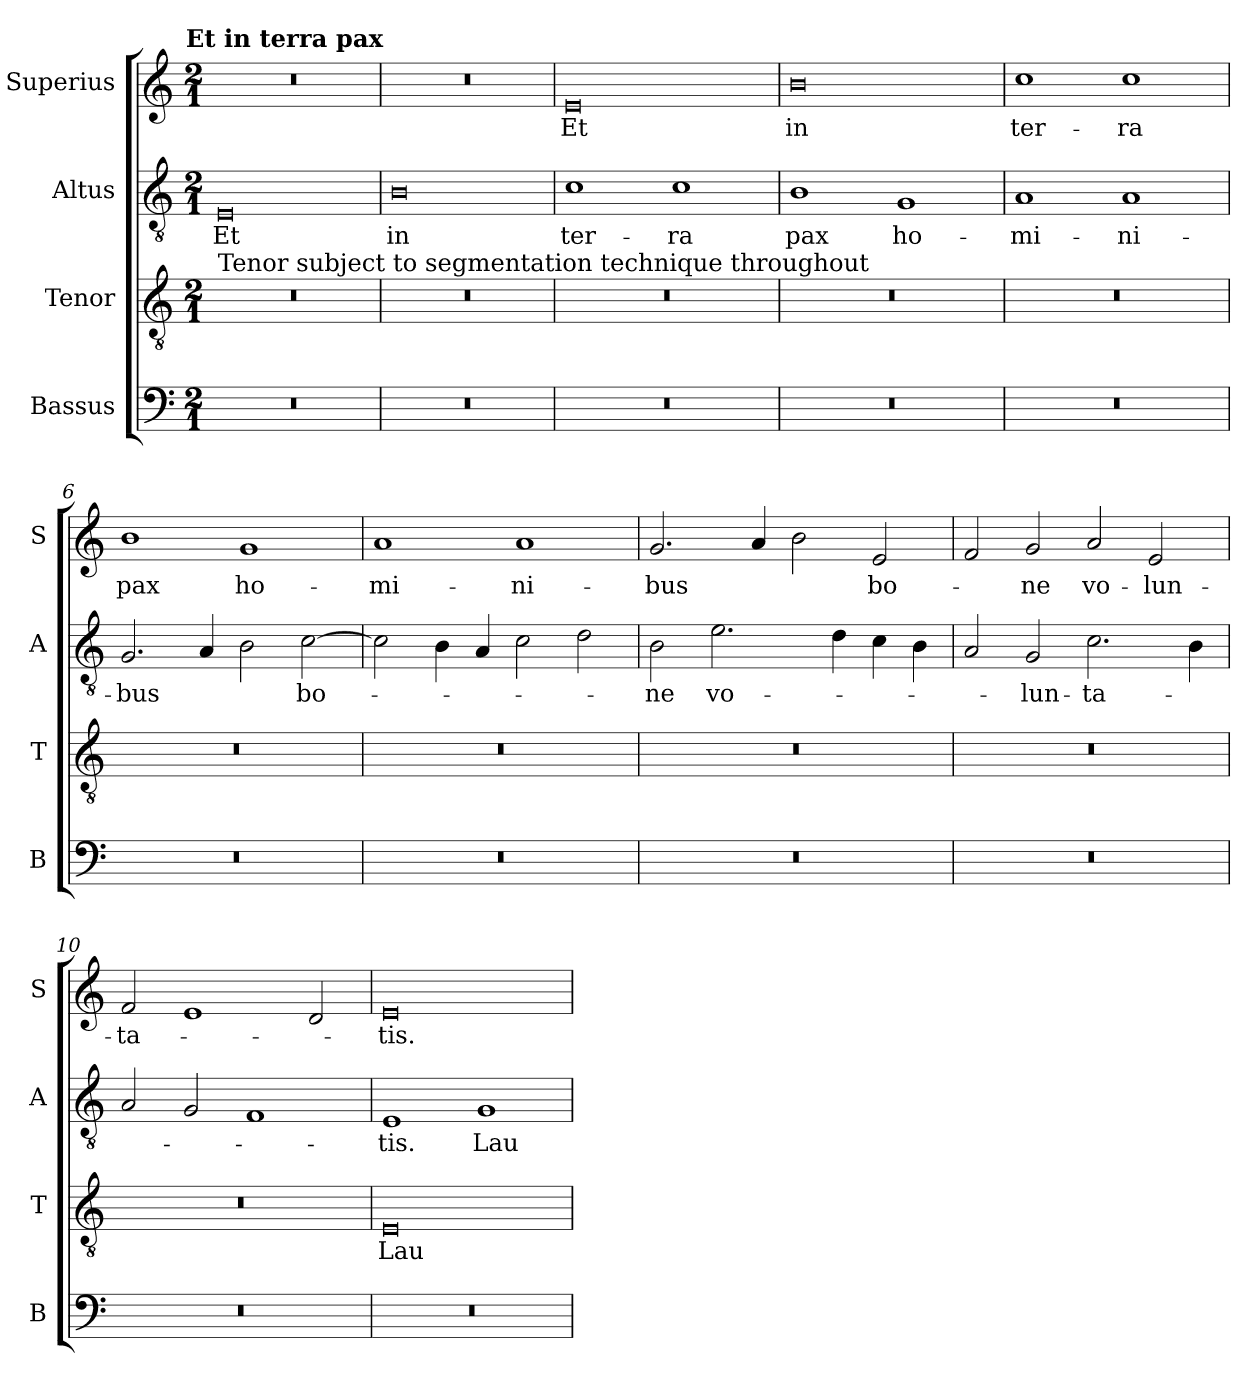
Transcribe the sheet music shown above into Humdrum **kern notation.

**kern	**kern	**text	**kern	**text	**kern	**text
*part4	*part3	*part3	*part2	*part2	*part1	*part1
*staff4	*staff3	*staff3	*staff2	*staff2	*staff1	*staff1
*I"Bassus	*I"Tenor	*	*I"Altus	*	*I"Superius	*
*I'B	*I'T	*	*I'A	*	*I'S	*
*clefF4	*clefGv2	*	*clefGv2	*	*clefG2	*
*k[]	*k[]	*	*k[]	*	*k[]	*
!!LO:TX:omd:t=Et in terra pax
*M2/1	*M2/1	*	*M2/1	*	*M2/1	*
=1	=1	=1	=1	=1	=1	=1
!	!LO:TX:a:t=Tenor subject to segmentation technique throughout	!	!	!	!	!
0r	0r	.	0E	Et	0r	.
=2	=2	=2	=2	=2	=2	=2
0r	0r	.	0B	in	0r	.
=3	=3	=3	=3	=3	=3	=3
0r	0r	.	1c	ter-	0e	Et
.	.	.	1c	-ra	.	.
=4	=4	=4	=4	=4	=4	=4
0r	0r	.	1B	pax	0b	in
.	.	.	1G	ho-	.	.
=5	=5	=5	=5	=5	=5	=5
0r	0r	.	1A	-mi-	1cc	ter-
.	.	.	1A	-ni-	1cc	-ra
=6	=6	=6	=6	=6	=6	=6
0r	0r	.	2.G/	-bus	1b	pax
.	.	.	4A/	.	.	.
.	.	.	2B\	.	1g	ho-
.	.	.	[2c\	bo-	.	.
=7	=7	=7	=7	=7	=7	=7
0r	0r	.	2c\]	.	1a	-mi-
.	.	.	4B\	.	.	.
.	.	.	4A/	.	.	.
.	.	.	2c\	.	1a	-ni-
.	.	.	2d\	.	.	.
=8	=8	=8	=8	=8	=8	=8
0r	0r	.	2B\	-ne	2.g/	-bus
.	.	.	2.e\	vo-	.	.
.	.	.	.	.	4a/	.
.	.	.	.	.	2b\	.
.	.	.	4d\	.	.	.
.	.	.	4c\	.	2e/	bo-
.	.	.	4B\	.	.	.
=9	=9	=9	=9	=9	=9	=9
0r	0r	.	2A/	.	2f/	.
.	.	.	2G/	-lun-	2g/	-ne
.	.	.	2.c\	-ta-	2a/	vo-
.	.	.	.	.	2e/	-lun-
.	.	.	4B\	.	.	.
=10	=10	=10	=10	=10	=10	=10
0r	0r	.	2A/	.	2f/	-ta-
.	.	.	2G/	.	1e	.
.	.	.	1F	.	.	.
.	.	.	.	.	2d/	.
=11	=11	=11	=11	=11	=11	=11
0r	0E	Lau-	1E	-tis.	0e	-tis.
.	.	.	1G	Lau-	.	.
=	=	=	=	=	=	=
*-	*-	*-	*-	*-	*-	*-
